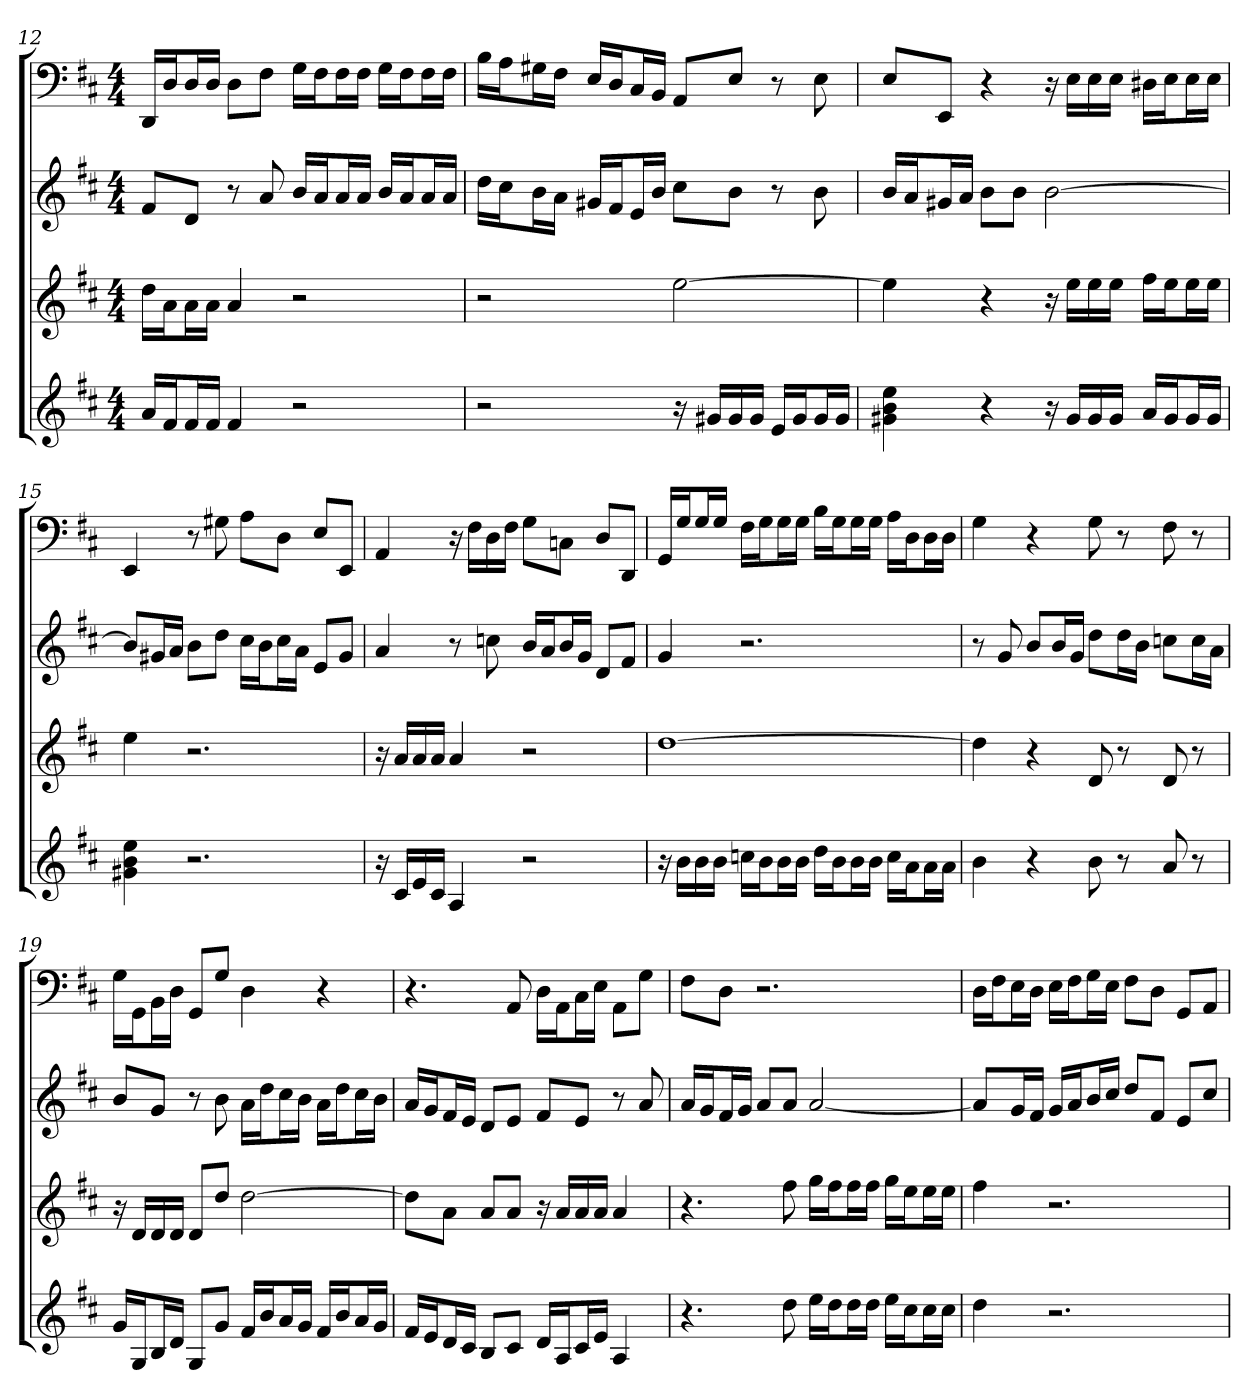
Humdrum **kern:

**kern	**kern	**kern	**kern
*part4	*part3	*part2	*part1
*staff4	*staff3	*staff2	*staff1
*	*	*	*clefF4
*k[f#c#]	*k[f#c#]	*k[f#c#]	*k[f#c#]
*D:	*D:	*D:	*D:
*M4/4	*M4/4	*M4/4	*M4/4
=12	=12	=12	=12
16aLL	16ddLL	8f#L	16DD/LL
16f#J	16aJ	.	16D/J
16f#L	16aL	8dJ	16D/L
16f#JJ	16aJJ	.	16D/JJ
4f#	4a	8r	8D\L
.	.	8a	8F#\J
2r	2r	16bLL	16G\LL
.	.	16aJ	16F#\J
.	.	16aL	16F#\L
.	.	16aJJ	16F#\JJ
.	.	16bLL	16G\LL
.	.	16aJ	16F#\J
.	.	16aL	16F#\L
.	.	16aJJ	16F#\JJ
=13	=13	=13	=13
2r	2r	16ddLL	16B\LL
.	.	16cc#J	16A\J
.	.	16bL	16G#X\L
.	.	16aJJ	16F#\JJ
.	.	16g#XLL	16E/LL
.	.	16f#J	16D/J
.	.	16eL	16C#/L
.	.	16bJJ	16BB/JJ
16r	[2ee	8cc#L	8AA/L
16g#XLL	.	.	.
16g#	.	8bJ	8E/J
16g#JJ	.	.	.
16eLL	.	8r	8r
16g#J	.	.	.
16g#L	.	8b	8E
16g#JJ	.	.	.
=14	=14	=14	=14
4g#X 4b 4ee	4ee]	16bLL	8E/L
.	.	16aJ	.
.	.	16g#XL	8EE/J
.	.	16aJJ	.
4r	4r	8bL	4r
.	.	8bJ	.
16r	16r	[2b	16r
16g#LL	16eeLL	.	16E\LL
16g#	16ee	.	16E\
16g#JJ	16eeJJ	.	16E\JJ
16aLL	16ff#LL	.	16D#X\LL
16g#J	16eeJ	.	16E\J
16g#L	16eeL	.	16E\L
16g#JJ	16eeJJ	.	16E\JJ
=15	=15	=15	=15
4g#X 4b 4ee	4ee	8bL]	4EE
.	.	16g#XL	.
.	.	16aJJ	.
2.r	2.r	8bL	8r
.	.	8ddJ	8G#X
.	.	16cc#LL	8A\L
.	.	16bJ	.
.	.	16cc#L	8D\J
.	.	16aJJ	.
.	.	8eL	8E/L
.	.	8g#J	8EE/J
=16	=16	=16	=16
16r	16r	4a	4AA
16c#LL	16aLL	.	.
16e	16a	.	.
16c#JJ	16aJJ	.	.
4A	4a	8r	16r
.	.	.	16F#\LL
.	.	8ccn	16D\
.	.	.	16F#\JJ
2r	2r	16bLL	8G\L
.	.	16aJ	.
.	.	16bL	8Cn\J
.	.	16gJJ	.
.	.	8dL	8D/L
.	.	8f#J	8DD/J
=17	=17	=17	=17
16r	[1dd	4g	16GG/LL
16bLL	.	.	16G/J
16b	.	.	16G/L
16bJJ	.	.	16G/JJ
16ccnLL	.	2.r	16F#\LL
16bJ	.	.	16G\J
16bL	.	.	16G\L
16bJJ	.	.	16G\JJ
16ddLL	.	.	16B\LL
16bJ	.	.	16G\J
16bL	.	.	16G\L
16bJJ	.	.	16G\JJ
16ccLL	.	.	16A\LL
16aJ	.	.	16D\J
16aL	.	.	16D\L
16aJJ	.	.	16D\JJ
=18	=18	=18	=18
4b	4dd]	8r	4G
.	.	8g	.
4r	4r	8bL	4r
.	.	16bL	.
.	.	16gJJ	.
8b	8d	8ddL	8G
8r	8r	16ddL	8r
.	.	16bJJ	.
8a	8d	8ccnL	8F#
8r	8r	16ccL	8r
.	.	16aJJ	.
=19	=19	=19	=19
16gLL	16r	8bL	16G\LL
16GJ	16dLL	.	16GG\J
16BL	16d	8gJ	16BB\L
16dJJ	16dJJ	.	16D\JJ
8GL	8dL	8r	8GG/L
8gJ	8ddJ	8b	8G/J
16f#LL	[2dd	16aLL	4D
16bJ	.	16ddJ	.
16aL	.	16cc#L	.
16gJJ	.	16bJJ	.
16f#LL	.	16aLL	4r
16bJ	.	16ddJ	.
16aL	.	16cc#L	.
16gJJ	.	16bJJ	.
=20	=20	=20	=20
16f#LL	8ddL]	16aLL	4.r
16eJ	.	16gJ	.
16dL	8aJ	16f#L	.
16c#JJ	.	16eJJ	.
8BL	8aL	8dL	.
8c#J	8aJ	8eJ	8AA
16dLL	16r	8f#L	16D\LL
16AJ	16aLL	.	16AA\J
16c#L	16a	8eJ	16C#\L
16eJJ	16aJJ	.	16E\JJ
4A	4a	8r	8AA\L
.	.	8a	8G\J
=21	=21	=21	=21
4.r	4.r	16aLL	8F#\L
.	.	16gJ	.
.	.	16f#L	8D\J
.	.	16gJJ	.
.	.	8aL	2.r
8dd	8ff#	8aJ	.
16eeLL	16ggLL	[2a	.
16ddJ	16ff#J	.	.
16ddL	16ff#L	.	.
16ddJJ	16ff#JJ	.	.
16eeLL	16ggLL	.	.
16cc#J	16eeJ	.	.
16cc#L	16eeL	.	.
16cc#JJ	16eeJJ	.	.
=22	=22	=22	=22
4dd	4ff#	8aL]	16D\LL
.	.	.	16F#\J
.	.	16gL	16E\L
.	.	16f#JJ	16D\JJ
2.r	2.r	16gLL	16E\LL
.	.	16aJ	16F#\J
.	.	16bL	16G\L
.	.	16cc#JJ	16E\JJ
.	.	8ddL	8F#\L
.	.	8f#J	8D\J
.	.	8eL	8GG/L
.	.	8cc#J	8AA/J
=	=	=	=
*-	*-	*-	*-
